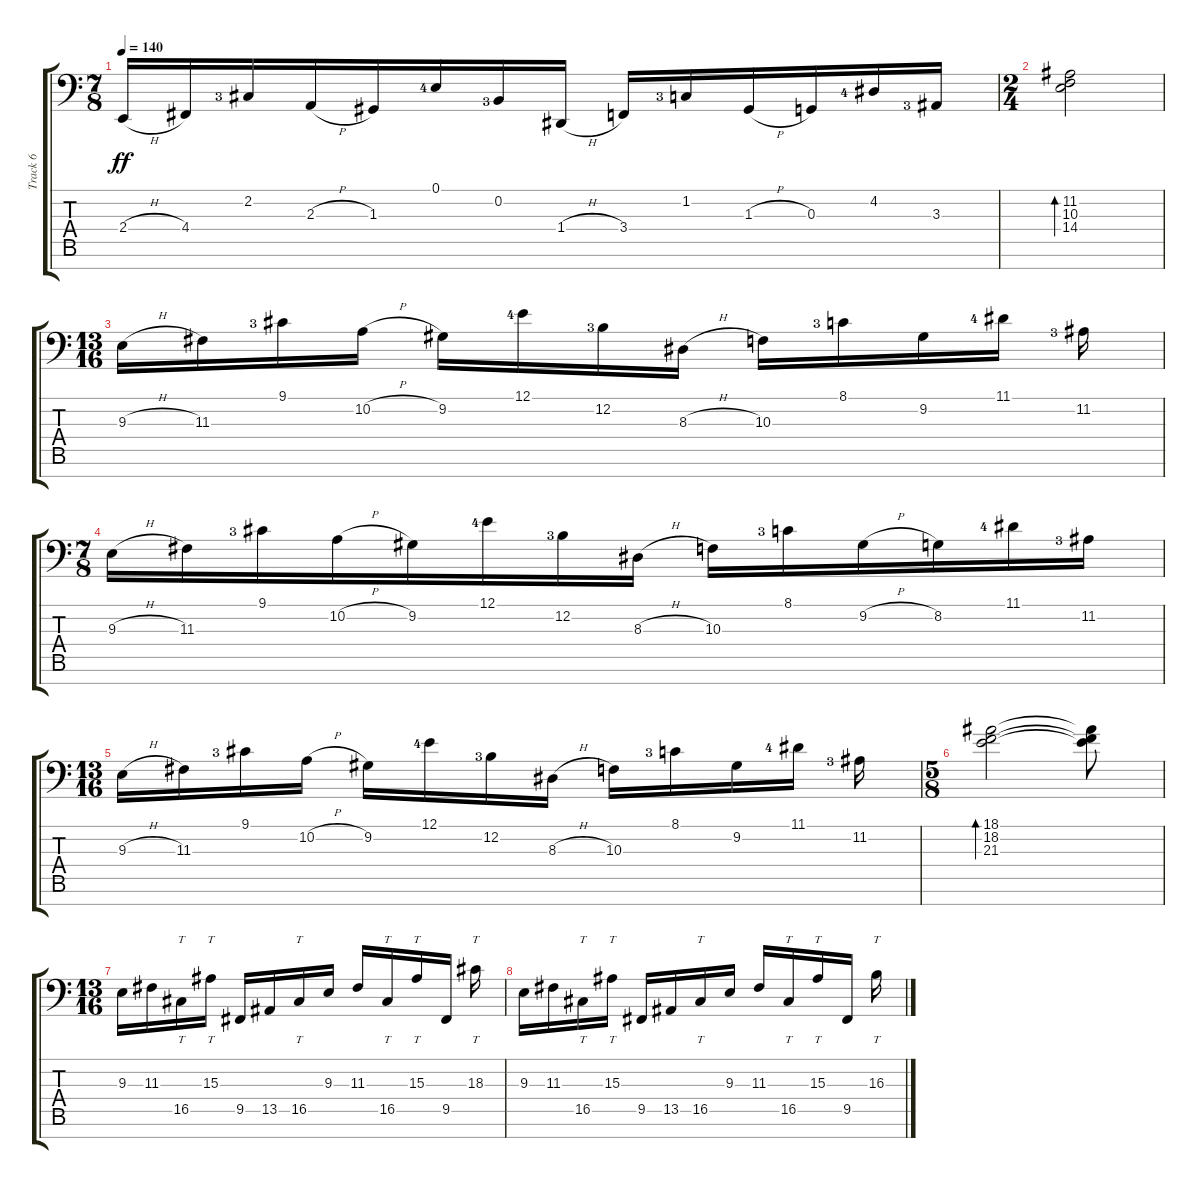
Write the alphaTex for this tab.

\track ("Track 6" "Track 6") {instrument acousticgrandpiano}
\staff {score tabs}
\tuning (E3 B2 G2 D2 A1 E1 A0) {hide}
\ts (7 8)
\tempo 140
\clef f4
\ks c
2.4{h}.16{dy ff} 4.4.16 2.2{rf 3}.16 2.3{h}.16 1.3.16 0.1{rf 4}.16 0.2{rf 3}.16 1.4{h}.16 3.4.16 1.2{rf 3}.16 1.3{h}.16 0.3.16 4.2{rf 4}.16 3.3{rf 3}.16 |
\ts (2 4)
(11.2 10.3 14.4).2{bd 60} |
\ts (13 16)
9.3{h}.16 11.3.16 9.1{rf 3}.16 10.2{h}.16 9.2.16 12.1{rf 4}.16 12.2{rf 3}.16 8.3{h}.16 10.3.16 8.1{rf 3}.16 9.2.16 11.1{rf 4}.16 11.2{rf 3}.16 |
\ts (7 8)
9.3{h}.16 11.3.16 9.1{rf 3}.16 10.2{h}.16 9.2.16 12.1{rf 4}.16 12.2{rf 3}.16 8.3{h}.16 10.3.16 8.1{rf 3}.16 9.2{h}.16 8.2.16 11.1{rf 4}.16 11.2{rf 3}.16 |
\ts (13 16)
9.3{h}.16 11.3.16 9.1{rf 3}.16 10.2{h}.16 9.2.16 12.1{rf 4}.16 12.2{rf 3}.16 8.3{h}.16 10.3.16 8.1{rf 3}.16 9.2.16 11.1{rf 4}.16 11.2{rf 3}.16 |
\ts (5 8)
(18.1 18.2 21.3).2{bd 60} (18.1{t} 18.2{t} 21.3{t}).8 |
\ts (13 16)
9.3.16 11.3.16 16.5.16{tt} 15.3.16{tt} 9.5.16 13.5.16 16.5.16{tt} 9.3.16 11.3.16 16.5.16{tt} 15.3.16{tt} 9.5.16 18.3.16{tt} |
9.3.16 11.3.16 16.5.16{tt} 15.3.16{tt} 9.5.16 13.5.16 16.5.16{tt} 9.3.16 11.3.16 16.5.16{tt} 15.3.16{tt} 9.5.16 16.3.16{tt}
